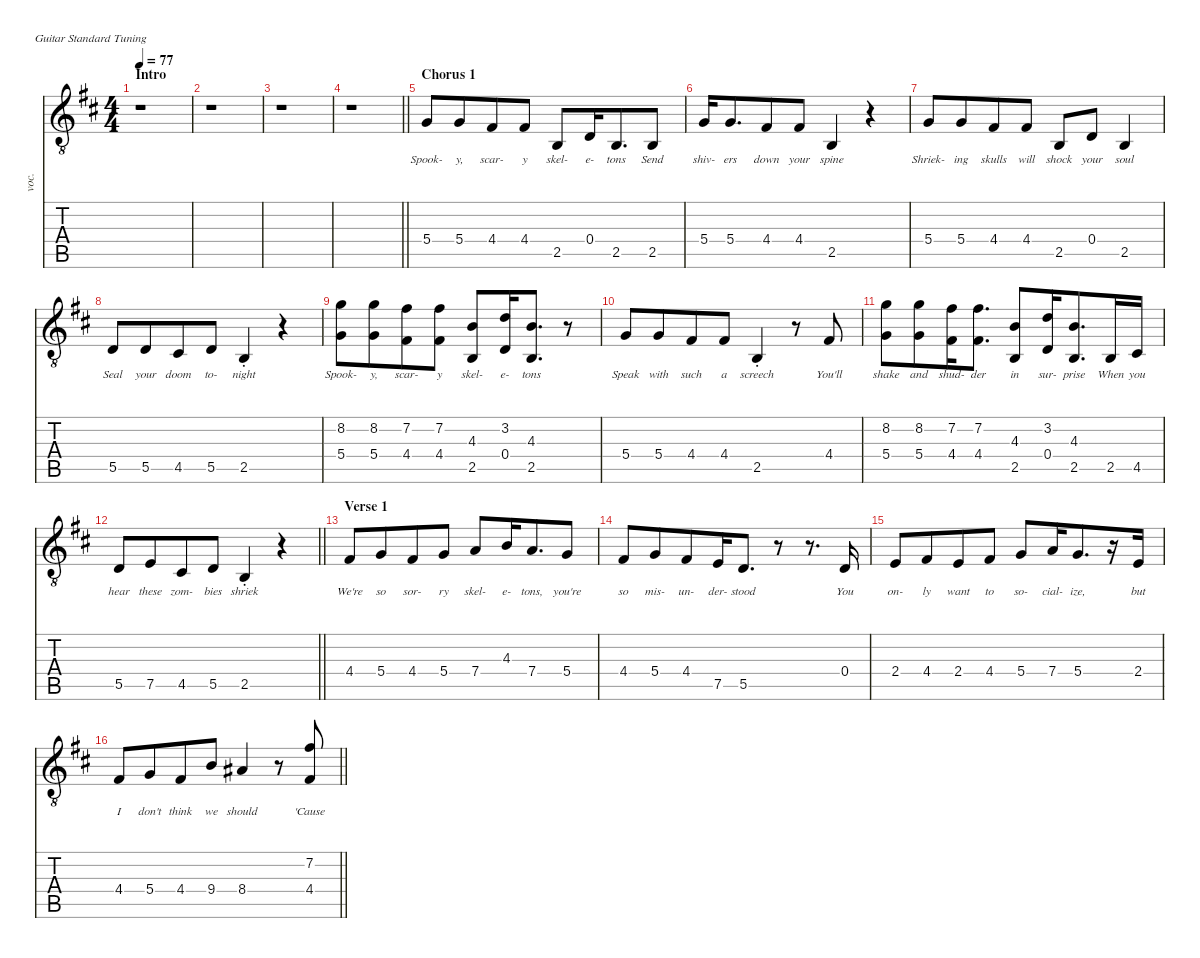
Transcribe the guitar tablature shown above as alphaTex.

\defaultSystemsLayout 4
\hideDynamics
\bracketExtendMode nobrackets
\otherSystemsTrackNameOrientation horizontal
\track ("Vocals" "voc.") {defaultSystemsLayout 4 instrument acousticguitarnylon}
\staff {score tabs}
\tuning (E4 B3 G3 D3 A2 E2)
\displaytranspose 0
\ts (4 4)
\beaming (8 4 4)
\section ("" "Intro")
\tempo 77
\clef g2
\ottava 8vb
\ks bminor
r.1{dy mf instrument acousticguitarnylon beam Down} |
r.1{beam Down} |
r.1{beam Down} |
\barLineRight lightlight
r.1{beam Down} |
\section ("" "Chorus 1")
5.4{acc forcenatural}.8{lyrics (0 "Spook-") lyrics (1 "") lyrics (2 "") lyrics (3 "") lyrics (4 "") beam Up} 5.4{acc forcenatural}.8{lyrics (0 "y,") lyrics (1 "") lyrics (2 "") lyrics (3 "") lyrics (4 "") beam Up} 4.4{acc #}.8{lyrics (0 "scar-") lyrics (1 "") lyrics (2 "") lyrics (3 "") lyrics (4 "") beam Up} 4.4{acc #}.8{lyrics (0 "y") lyrics (1 "") lyrics (2 "") lyrics (3 "") lyrics (4 "") beam Up} 2.5{acc forcenatural}.8{lyrics (0 "skel-") lyrics (1 "") lyrics (2 "") lyrics (3 "") lyrics (4 "") beam Up} 0.4{acc forcenatural}.16{lyrics (0 "e-") lyrics (1 "") lyrics (2 "") lyrics (3 "") lyrics (4 "") beam Up} 2.5{acc forcenatural}.8{d lyrics (0 "tons") lyrics (1 "") lyrics (2 "") lyrics (3 "") lyrics (4 "") beam Up} 2.5{acc forcenatural}.8{lyrics (0 "Send") lyrics (1 "") lyrics (2 "") lyrics (3 "") lyrics (4 "") beam Up} |
5.4{acc forcenatural}.16{lyrics (0 "shiv-") lyrics (1 "") lyrics (2 "") lyrics (3 "") lyrics (4 "") beam Up} 5.4{acc forcenatural}.8{d lyrics (0 "ers") lyrics (1 "") lyrics (2 "") lyrics (3 "") lyrics (4 "") beam Up} 4.4{acc #}.8{lyrics (0 "down") lyrics (1 "") lyrics (2 "") lyrics (3 "") lyrics (4 "") beam Up} 4.4{acc #}.8{lyrics (0 "your") lyrics (1 "") lyrics (2 "") lyrics (3 "") lyrics (4 "") beam Up} 2.5{acc forcenatural}.4{lyrics (0 "spine") lyrics (1 "") lyrics (2 "") lyrics (3 "") lyrics (4 "") beam Up} r.4{beam Up} |
5.4{acc forcenatural}.8{lyrics (0 "Shriek-") lyrics (1 "") lyrics (2 "") lyrics (3 "") lyrics (4 "") beam Up} 5.4{acc forcenatural}.8{lyrics (0 "ing") lyrics (1 "") lyrics (2 "") lyrics (3 "") lyrics (4 "") beam Up} 4.4{acc #}.8{lyrics (0 "skulls") lyrics (1 "") lyrics (2 "") lyrics (3 "") lyrics (4 "") beam Up} 4.4{acc #}.8{lyrics (0 "will") lyrics (1 "") lyrics (2 "") lyrics (3 "") lyrics (4 "") beam Up} 2.5{acc forcenatural}.8{lyrics (0 "shock") lyrics (1 "") lyrics (2 "") lyrics (3 "") lyrics (4 "") beam Up} 0.4{acc forcenatural}.8{lyrics (0 "your") lyrics (1 "") lyrics (2 "") lyrics (3 "") lyrics (4 "") beam Up} 2.5{acc forcenatural}.4{lyrics (0 "soul") lyrics (1 "") lyrics (2 "") lyrics (3 "") lyrics (4 "") beam Up} |
5.5{acc forcenatural}.8{lyrics (0 "Seal") lyrics (1 "") lyrics (2 "") lyrics (3 "") lyrics (4 "") beam Up} 5.5{acc forcenatural}.8{lyrics (0 "your") lyrics (1 "") lyrics (2 "") lyrics (3 "") lyrics (4 "") beam Up} 4.5{acc #}.8{lyrics (0 "doom") lyrics (1 "") lyrics (2 "") lyrics (3 "") lyrics (4 "") beam Up} 5.5{acc forcenatural}.8{lyrics (0 "to-") lyrics (1 "") lyrics (2 "") lyrics (3 "") lyrics (4 "") beam Up} 2.5{st acc forcenatural}.4{lyrics (0 "night") lyrics (1 "") lyrics (2 "") lyrics (3 "") lyrics (4 "") beam Up} r.4{beam Up} |
(5.4{acc forcenatural} 8.2{acc forcenatural}).8{lyrics (0 "Spook-") lyrics (1 "") lyrics (2 "") lyrics (3 "") lyrics (4 "") beam Down} (5.4{acc forcenatural} 8.2{acc forcenatural}).8{lyrics (0 "y,") lyrics (1 "") lyrics (2 "") lyrics (3 "") lyrics (4 "") beam Down} (4.4{acc #} 7.2{acc #}).8{lyrics (0 "scar-") lyrics (1 "") lyrics (2 "") lyrics (3 "") lyrics (4 "") beam Down} (4.4{acc #} 7.2{acc #}).8{lyrics (0 "y") lyrics (1 "") lyrics (2 "") lyrics (3 "") lyrics (4 "") beam Down} (2.5{acc forcenatural} 4.3{acc forcenatural}).8{lyrics (0 "skel-") lyrics (1 "") lyrics (2 "") lyrics (3 "") lyrics (4 "") beam Up} (0.4{acc forcenatural} 3.2{acc forcenatural}).16{lyrics (0 "e-") lyrics (1 "") lyrics (2 "") lyrics (3 "") lyrics (4 "") beam Up} (2.5{acc forcenatural} 4.3{acc forcenatural}).8{d lyrics (0 "tons") lyrics (1 "") lyrics (2 "") lyrics (3 "") lyrics (4 "") beam Up} r.8{beam Up} |
5.4{acc forcenatural}.8{lyrics (0 "Speak") lyrics (1 "") lyrics (2 "") lyrics (3 "") lyrics (4 "") beam Up} 5.4{acc forcenatural}.8{lyrics (0 "with") lyrics (1 "") lyrics (2 "") lyrics (3 "") lyrics (4 "") beam Up} 4.4{acc #}.8{lyrics (0 "such") lyrics (1 "") lyrics (2 "") lyrics (3 "") lyrics (4 "") beam Up} 4.4{acc #}.8{lyrics (0 "a") lyrics (1 "") lyrics (2 "") lyrics (3 "") lyrics (4 "") beam Up} 2.5{st acc forcenatural}.4{lyrics (0 "screech") lyrics (1 "") lyrics (2 "") lyrics (3 "") lyrics (4 "") beam Up} r.8{beam Up} 4.4{acc #}.8{lyrics (0 "You'll") lyrics (1 "") lyrics (2 "") lyrics (3 "") lyrics (4 "") beam Up} |
(5.4{acc forcenatural} 8.2{acc forcenatural}).8{lyrics (0 "shake") lyrics (1 "") lyrics (2 "") lyrics (3 "") lyrics (4 "") beam Down} (5.4{acc forcenatural} 8.2{acc forcenatural}).8{lyrics (0 "and") lyrics (1 "") lyrics (2 "") lyrics (3 "") lyrics (4 "") beam Down} (4.4{acc #} 7.2{acc #}).16{lyrics (0 "shud-") lyrics (1 "") lyrics (2 "") lyrics (3 "") lyrics (4 "") beam Down} (4.4{acc #} 7.2{acc #}).8{d lyrics (0 "der") lyrics (1 "") lyrics (2 "") lyrics (3 "") lyrics (4 "") beam Down} (2.5{acc forcenatural} 4.3{acc forcenatural}).8{lyrics (0 "in") lyrics (1 "") lyrics (2 "") lyrics (3 "") lyrics (4 "") beam Up} (0.4{acc forcenatural} 3.2{acc forcenatural}).16{lyrics (0 "sur-") lyrics (1 "") lyrics (2 "") lyrics (3 "") lyrics (4 "") beam Up} (2.5{acc forcenatural} 4.3{acc forcenatural}).8{d lyrics (0 "prise") lyrics (1 "") lyrics (2 "") lyrics (3 "") lyrics (4 "") beam Up} 2.5{acc forcenatural}.16{lyrics (0 "When") lyrics (1 "") lyrics (2 "") lyrics (3 "") lyrics (4 "") beam Up} 4.5{acc #}.16{lyrics (0 "you") lyrics (1 "") lyrics (2 "") lyrics (3 "") lyrics (4 "") beam Up} |
\barLineRight lightlight
5.5{acc forcenatural}.8{lyrics (0 "hear") lyrics (1 "") lyrics (2 "") lyrics (3 "") lyrics (4 "") beam Up} 7.5{acc forcenatural}.8{lyrics (0 "these") lyrics (1 "") lyrics (2 "") lyrics (3 "") lyrics (4 "") beam Up} 4.5{acc #}.8{lyrics (0 "zom-") lyrics (1 "") lyrics (2 "") lyrics (3 "") lyrics (4 "") beam Up} 5.5{acc forcenatural}.8{lyrics (0 "bies") lyrics (1 "") lyrics (2 "") lyrics (3 "") lyrics (4 "") beam Up} 2.5{st acc forcenatural}.4{lyrics (0 "shriek") lyrics (1 "") lyrics (2 "") lyrics (3 "") lyrics (4 "") beam Up} r.4{beam Up} |
\section ("" "Verse 1")
4.4{acc #}.8{lyrics (0 "We're") lyrics (1 "") lyrics (2 "") lyrics (3 "") lyrics (4 "") beam Up} 5.4{acc forcenatural}.8{lyrics (0 "so") lyrics (1 "") lyrics (2 "") lyrics (3 "") lyrics (4 "") beam Up} 4.4{acc #}.8{lyrics (0 "sor-") lyrics (1 "") lyrics (2 "") lyrics (3 "") lyrics (4 "") beam Up} 5.4{acc forcenatural}.8{lyrics (0 "ry") lyrics (1 "") lyrics (2 "") lyrics (3 "") lyrics (4 "") beam Up} 7.4{acc forcenatural}.8{lyrics (0 "skel-") lyrics (1 "") lyrics (2 "") lyrics (3 "") lyrics (4 "") beam Up} 4.3{acc forcenatural}.16{lyrics (0 "e-") lyrics (1 "") lyrics (2 "") lyrics (3 "") lyrics (4 "") beam Up} 7.4{acc forcenatural}.8{d lyrics (0 "tons,") lyrics (1 "") lyrics (2 "") lyrics (3 "") lyrics (4 "") beam Up} 5.4{acc forcenatural}.8{lyrics (0 "you're") lyrics (1 "") lyrics (2 "") lyrics (3 "") lyrics (4 "") beam Up} |
4.4{acc #}.8{lyrics (0 "so") lyrics (1 "") lyrics (2 "") lyrics (3 "") lyrics (4 "") beam Up} 5.4{acc forcenatural}.8{lyrics (0 "mis-") lyrics (1 "") lyrics (2 "") lyrics (3 "") lyrics (4 "") beam Up} 4.4{acc #}.8{lyrics (0 "un-") lyrics (1 "") lyrics (2 "") lyrics (3 "") lyrics (4 "") beam Up} 7.5{acc forcenatural}.16{lyrics (0 "der-") lyrics (1 "") lyrics (2 "") lyrics (3 "") lyrics (4 "") beam Up} 5.5{acc forcenatural}.8{d lyrics (0 "stood") lyrics (1 "") lyrics (2 "") lyrics (3 "") lyrics (4 "") beam Up} r.8{beam Up} r.8{d beam Up} 0.4{acc forcenatural}.16{lyrics (0 "You") lyrics (1 "") lyrics (2 "") lyrics (3 "") lyrics (4 "") beam Up} |
2.4{acc forcenatural}.8{lyrics (0 "on-") lyrics (1 "") lyrics (2 "") lyrics (3 "") lyrics (4 "") beam Up} 4.4{acc #}.8{lyrics (0 "ly") lyrics (1 "") lyrics (2 "") lyrics (3 "") lyrics (4 "") beam Up} 2.4{acc forcenatural}.8{lyrics (0 "want") lyrics (1 "") lyrics (2 "") lyrics (3 "") lyrics (4 "") beam Up} 4.4{acc #}.8{lyrics (0 "to") lyrics (1 "") lyrics (2 "") lyrics (3 "") lyrics (4 "") beam Up} 5.4{acc forcenatural}.8{lyrics (0 "so-") lyrics (1 "") lyrics (2 "") lyrics (3 "") lyrics (4 "") beam Up} 7.4{acc forcenatural}.16{lyrics (0 "cial-") lyrics (1 "") lyrics (2 "") lyrics (3 "") lyrics (4 "") beam Up} 5.4{acc forcenatural}.8{d lyrics (0 "ize,") lyrics (1 "") lyrics (2 "") lyrics (3 "") lyrics (4 "") beam Up} r.16{beam Up} 2.4{acc forcenatural}.16{lyrics (0 "but") lyrics (1 "") lyrics (2 "") lyrics (3 "") lyrics (4 "") beam Up} |
\barLineRight lightlight
4.4{acc #}.8{lyrics (0 "I") lyrics (1 "") lyrics (2 "") lyrics (3 "") lyrics (4 "") beam Up} 5.4{acc forcenatural}.8{lyrics (0 "don't") lyrics (1 "") lyrics (2 "") lyrics (3 "") lyrics (4 "") beam Up} 4.4{acc #}.8{lyrics (0 "think") lyrics (1 "") lyrics (2 "") lyrics (3 "") lyrics (4 "") beam Up} 9.4{acc forcenatural}.8{lyrics (0 "we") lyrics (1 "") lyrics (2 "") lyrics (3 "") lyrics (4 "") beam Up} 8.4{acc #}.4{lyrics (0 "should") lyrics (1 "") lyrics (2 "") lyrics (3 "") lyrics (4 "") beam Up} r.8{beam Up} (4.4{acc #} 7.2{acc #}).8{lyrics (0 "'Cause") lyrics (1 "") lyrics (2 "") lyrics (3 "") lyrics (4 "") beam Down}
